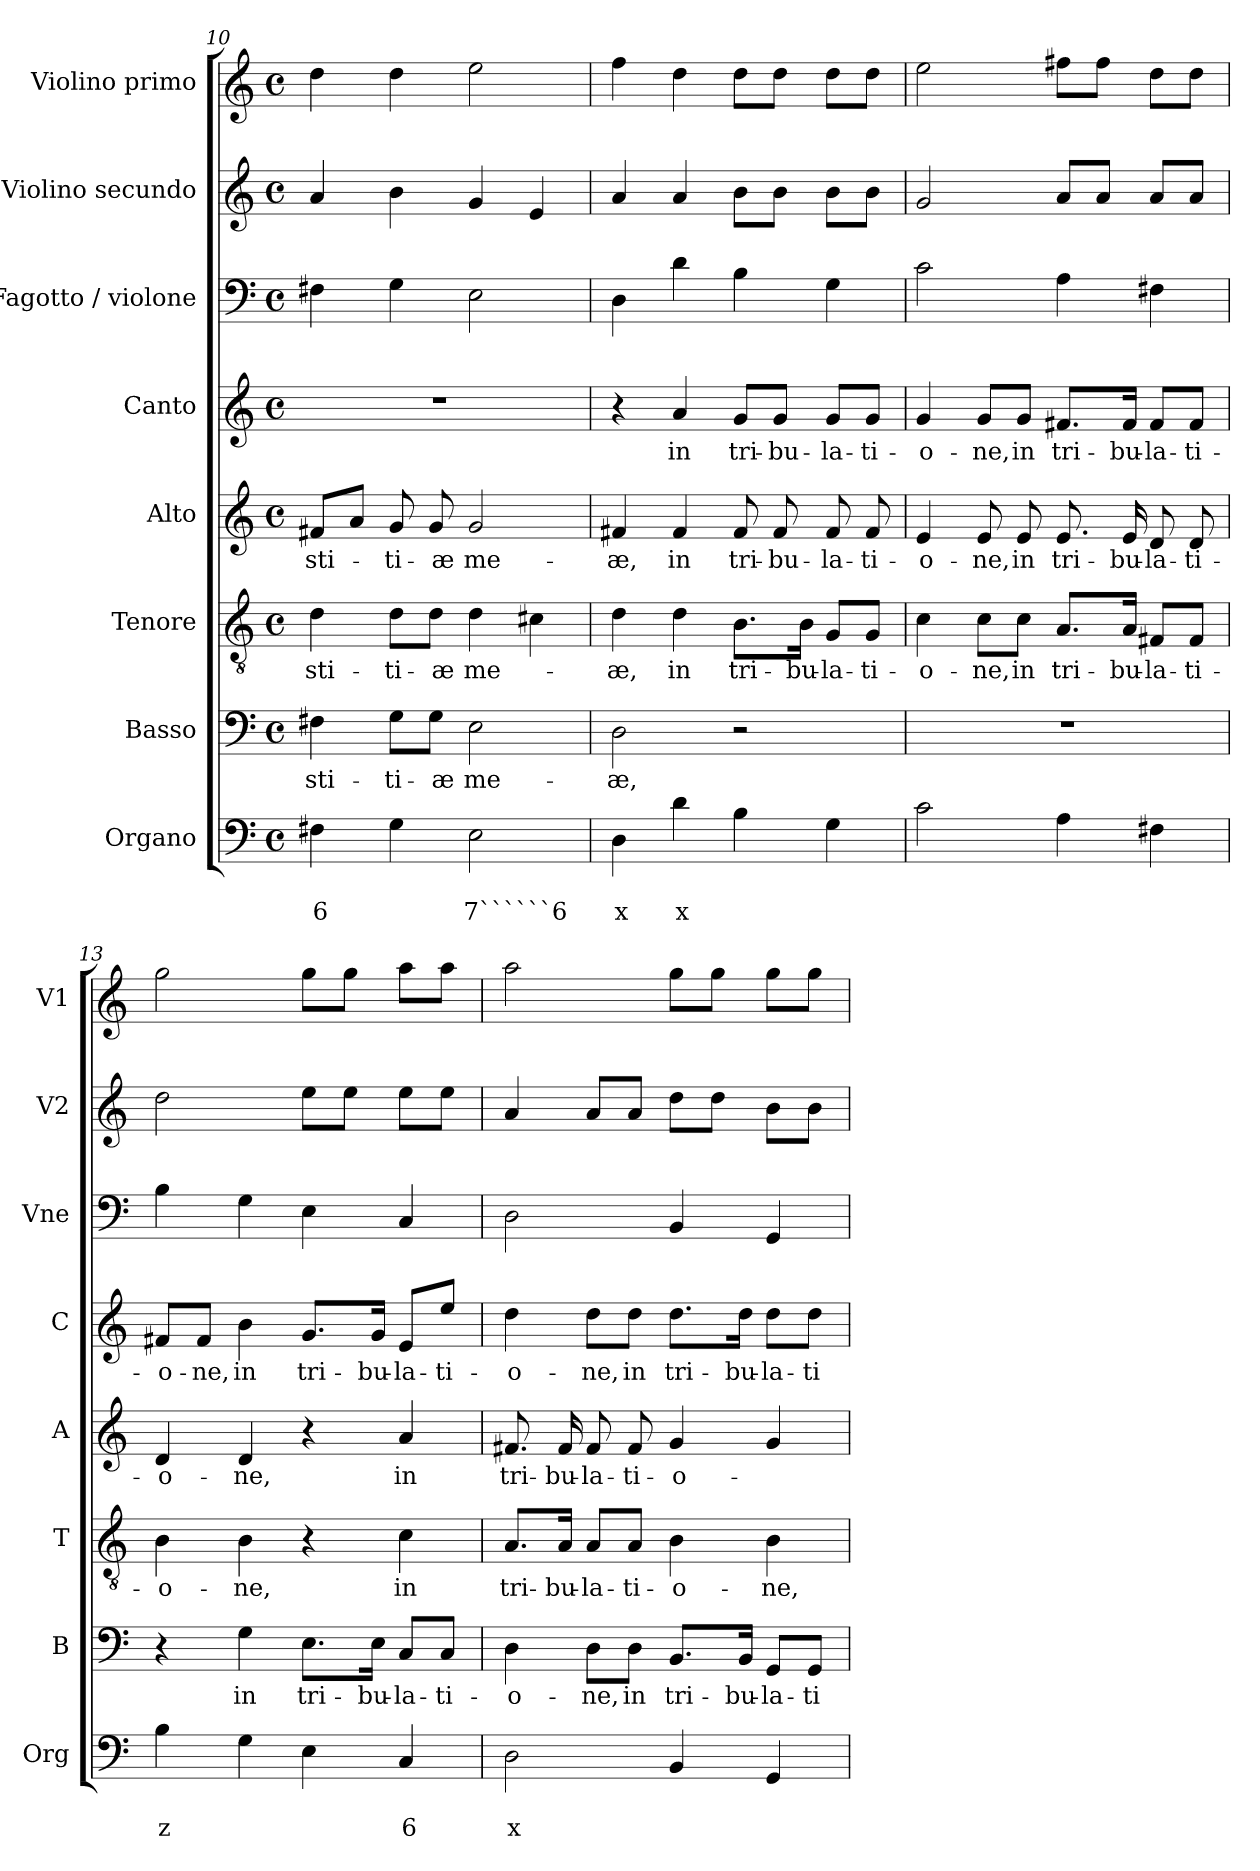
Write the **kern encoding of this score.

**kern	**text	**text	**kern	**text	**kern	**text	**kern	**text	**kern	**text	**kern	**kern	**kern
*part8	*part8	*part8	*part7	*part7	*part6	*part6	*part5	*part5	*part4	*part4	*part3	*part2	*part1
*staff8	*staff8	*staff8	*staff7	*staff7	*staff6	*staff6	*staff5	*staff5	*staff4	*staff4	*staff3	*staff2	*staff1
*I"Organo	*	*	*I"Basso	*	*I"Tenore	*	*I"Alto	*	*I"Canto	*	*I"Fagotto / violone	*I"Violino secundo	*I"Violino primo
*I'Org	*	*	*I'B	*	*I'T	*	*I'A	*	*I'C	*	*I'Vne	*I'V2	*I'V1
*clefF4	*	*	*clefF4	*	*clefGv2	*	*clefG2	*	*clefG2	*	*clefF4	*clefG2	*clefG2
*k[]	*	*	*k[]	*	*k[]	*	*k[]	*	*k[]	*	*k[]	*k[]	*k[]
*C:	*	*	*C:	*	*C:	*	*C:	*	*C:	*	*C:	*C:	*C:
*M4/4	*	*	*M4/4	*	*M4/4	*	*M4/4	*	*M4/4	*	*M4/4	*M4/4	*M4/4
*met(c)	*	*	*met(c)	*	*met(c)	*	*met(c)	*	*met(c)	*	*met(c)	*met(c)	*met(c)
=10	=10	=10	=10	=10	=10	=10	=10	=10	=10	=10	=10	=10	=10
!	!	!LO:LY:b	!	!LO:LY:b	!	!LO:LY:b	!	!LO:LY:b	!	!	!	!	!
4F#X\	.	6	4F#X\	-sti-	4d\	-sti-	8f#X/L	-sti-	1r	.	4F#X\	4a/	4dd\
.	.	.	.	.	.	.	8a/J	.	.	.	.	.	.
!	!	!	!	!LO:LY:b	!	!LO:LY:b	!	!LO:LY:b	!	!	!	!	!
4G\	.	.	8G\L	-ti-	8d\L	-ti-	8g/	-ti-	.	.	4G\	4b\	4dd\
!	!	!	!	!LO:LY:b	!	!LO:LY:b	!	!LO:LY:b	!	!	!	!	!
.	.	.	8G\J	-æ	8d\J	-æ	8g/	-æ	.	.	.	.	.
!	!	!LO:LY:b	!	!LO:LY:b	!	!LO:LY:b	!	!LO:LY:b	!	!	!	!	!
2E\	.	7``````6	2E\	me-	4d\	me-	2g/	me-	.	.	2E\	4g/	2ee\
.	.	.	.	.	4c#X\	.	.	.	.	.	.	4e/	.
!!LO:LB:g=z
=11	=11	=11	=11	=11	=11	=11	=11	=11	=11	=11	=11	=11	=11
!	!	!LO:LY:b	!	!LO:LY:b	!	!LO:LY:b	!	!LO:LY:b	!	!	!	!	!
4D\	.	x	2D\	-æ,	4d\	-æ,	4f#X/	-æ,	4r	.	4D\	4a/	4ff\
!	!	!LO:LY:b	!	!	!	!LO:LY:b	!	!LO:LY:b	!	!LO:LY:b	!	!	!
4d\	.	x	.	.	4d\	in	4f#/	in	4a/	in	4d\	4a/	4dd\
!	!	!	!	!	!	!LO:LY:b	!	!LO:LY:b	!	!LO:LY:b	!	!	!
4B\	.	.	2r	.	8.B\L	tri-	8f#/	tri-	8g/L	tri-	4B\	8b\L	8dd\L
!	!	!	!	!	!	!	!	!LO:LY:b	!	!LO:LY:b	!	!	!
.	.	.	.	.	.	.	8f#/	-bu-	8g/J	-bu-	.	8b\J	8dd\J
!	!	!	!	!	!	!LO:LY:b	!	!	!	!	!	!	!
.	.	.	.	.	16B\Jk	-bu-	.	.	.	.	.	.	.
!	!	!	!	!	!	!LO:LY:b	!	!LO:LY:b	!	!LO:LY:b	!	!	!
4G\	.	.	.	.	8G/L	-la-	8f#/	-la-	8g/L	-la-	4G\	8b\L	8dd\L
!	!	!	!	!	!	!LO:LY:b	!	!LO:LY:b	!	!LO:LY:b	!	!	!
.	.	.	.	.	8G/J	-ti-	8f#/	-ti-	8g/J	-ti-	.	8b\J	8dd\J
=12	=12	=12	=12	=12	=12	=12	=12	=12	=12	=12	=12	=12	=12
!	!	!	!	!	!	!LO:LY:b	!	!LO:LY:b	!	!LO:LY:b	!	!	!
2c\	.	.	1r	.	4c\	-o-	4e/	-o-	4g/	-o-	2c\	2g/	2ee\
!	!	!	!	!	!	!LO:LY:b	!	!LO:LY:b	!	!LO:LY:b	!	!	!
.	.	.	.	.	8c\L	-ne,	8e/	-ne,	8g/L	-ne,	.	.	.
!	!	!	!	!	!	!LO:LY:b	!	!LO:LY:b	!	!LO:LY:b	!	!	!
.	.	.	.	.	8c\J	in	8e/	in	8g/J	in	.	.	.
!	!	!	!	!	!	!LO:LY:b	!	!LO:LY:b	!	!LO:LY:b	!	!	!
4A\	.	.	.	.	8.A/L	tri-	8.e/	tri-	8.f#X/L	tri-	4A\	8a/L	8ff#X\L
.	.	.	.	.	.	.	.	.	.	.	.	8a/J	8ff#\J
!	!	!	!	!	!	!LO:LY:b	!	!LO:LY:b	!	!LO:LY:b	!	!	!
.	.	.	.	.	16A/Jk	-bu-	16e/	-bu-	16f#/Jk	-bu-	.	.	.
!	!	!	!	!	!	!LO:LY:b	!	!LO:LY:b	!	!LO:LY:b	!	!	!
4F#X\	.	.	.	.	8F#X/L	-la-	8d/	-la-	8f#/L	-la-	4F#X\	8a/L	8dd\L
!	!	!	!	!	!	!LO:LY:b	!	!LO:LY:b	!	!LO:LY:b	!	!	!
.	.	.	.	.	8F#/J	-ti-	8d/	-ti-	8f#/J	-ti-	.	8a/J	8dd\J
=13	=13	=13	=13	=13	=13	=13	=13	=13	=13	=13	=13	=13	=13
!	!	!LO:LY:b	!	!	!	!LO:LY:b	!	!LO:LY:b	!	!LO:LY:b	!	!	!
4B\	.	z	4r	.	4B\	-o-	4d/	-o-	8f#X/L	-o-	4B\	2dd\	2gg\
!	!	!	!	!	!	!	!	!	!	!LO:LY:b	!	!	!
.	.	.	.	.	.	.	.	.	8f#/J	-ne,	.	.	.
!	!	!	!	!LO:LY:b	!	!LO:LY:b	!	!LO:LY:b	!	!LO:LY:b	!	!	!
4G\	.	.	4G\	in	4B\	-ne,	4d/	-ne,	4b\	in	4G\	.	.
!	!	!	!	!LO:LY:b	!	!	!	!	!	!LO:LY:b	!	!	!
4E\	.	.	8.E\L	tri-	4r	.	4r	.	8.g/L	tri-	4E\	8ee\L	8gg\L
.	.	.	.	.	.	.	.	.	.	.	.	8ee\J	8gg\J
!	!	!	!	!LO:LY:b	!	!	!	!	!	!LO:LY:b	!	!	!
.	.	.	16E\Jk	-bu-	.	.	.	.	16g/Jk	-bu-	.	.	.
!	!	!LO:LY:b	!	!LO:LY:b	!	!LO:LY:b	!	!LO:LY:b	!	!LO:LY:b	!	!	!
4C/	.	6	8C/L	-la-	4c\	in	4a/	in	8e/L	-la-	4C/	8ee\L	8aa\L
!	!	!	!	!LO:LY:b	!	!	!	!	!	!LO:LY:b	!	!	!
.	.	.	8C/J	-ti-	.	.	.	.	8ee/J	-ti-	.	8ee\J	8aa\J
=14	=14	=14	=14	=14	=14	=14	=14	=14	=14	=14	=14	=14	=14
!	!	!LO:LY:b	!	!LO:LY:b	!	!LO:LY:b	!	!LO:LY:b	!	!LO:LY:b	!	!	!
2D\	.	x	4D\	-o-	8.A/L	tri-	8.f#X/	tri-	4dd\	-o-	2D\	4a/	2aa\
!	!	!	!	!	!	!LO:LY:b	!	!LO:LY:b	!	!	!	!	!
.	.	.	.	.	16A/Jk	-bu-	16f#/	-bu-	.	.	.	.	.
!	!	!	!	!LO:LY:b	!	!LO:LY:b	!	!LO:LY:b	!	!LO:LY:b	!	!	!
.	.	.	8D\L	-ne,	8A/L	-la-	8f#/	-la-	8dd\L	-ne,	.	8a/L	.
!	!	!	!	!LO:LY:b	!	!LO:LY:b	!	!LO:LY:b	!	!LO:LY:b	!	!	!
.	.	.	8D\J	in	8A/J	-ti-	8f#/	-ti-	8dd\J	in	.	8a/J	.
!	!	!	!	!LO:LY:b	!	!LO:LY:b	!	!LO:LY:b	!	!LO:LY:b	!	!	!
4BB/	.	.	8.BB/L	tri-	4B\	-o-	4g/	-o-	8.dd\L	tri-	4BB/	8dd\L	8gg\L
.	.	.	.	.	.	.	.	.	.	.	.	8dd\J	8gg\J
!	!	!	!	!LO:LY:b	!	!	!	!	!	!LO:LY:b	!	!	!
.	.	.	16BB/Jk	-bu-	.	.	.	.	16dd\Jk	-bu-	.	.	.
!	!	!	!	!LO:LY:b	!	!LO:LY:b	!	!	!	!LO:LY:b	!	!	!
4GG/	.	.	8GG/L	-la-	4B\	-ne,	4g/	.	8dd\L	-la-	4GG/	8b\L	8gg\L
!	!	!	!	!LO:LY:b	!	!	!	!	!	!LO:LY:b	!	!	!
.	.	.	8GG/J	-ti-	.	.	.	.	8dd\J	-ti-	.	8b\J	8gg\J
=	=	=	=	=	=	=	=	=	=	=	=	=	=
*-	*-	*-	*-	*-	*-	*-	*-	*-	*-	*-	*-	*-	*-
